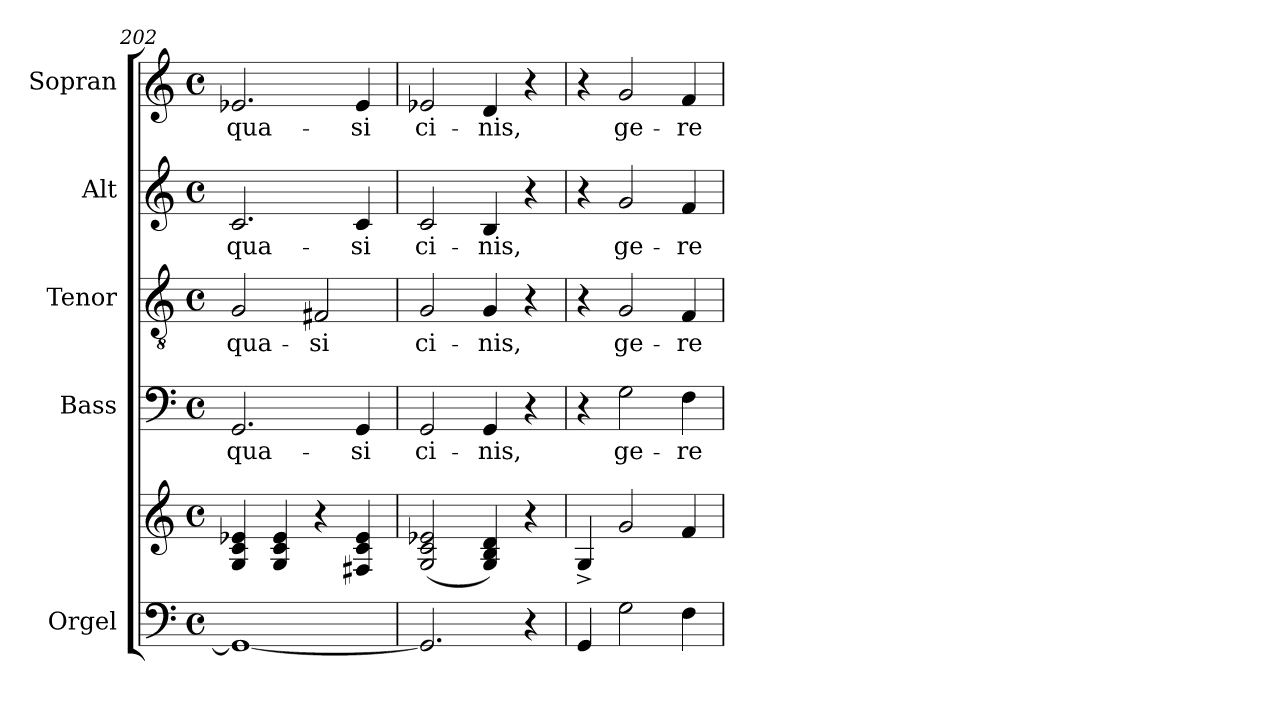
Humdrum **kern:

**kern	**kern	**kern	**text	**kern	**text	**kern	**text	**kern	**text
*part5	*part5	*part4	*part4	*part3	*part3	*part2	*part2	*part1	*part1
*staff6	*staff5	*staff4	*staff4	*staff3	*staff3	*staff2	*staff2	*staff1	*staff1
*I"Orgel	*	*I"Bass	*	*I"Tenor	*	*I"Alt	*	*I"Sopran	*
*I'Org.	*	*I'B.	*	*I'T.	*	*I'A.	*	*I'S.	*
*clefF4	*clefG2	*clefF4	*	*clefGv2	*	*clefG2	*	*clefG2	*
*k[]	*k[]	*k[]	*	*k[]	*	*k[]	*	*k[]	*
*C:	*C:	*C:	*	*C:	*	*C:	*	*C:	*
*M4/4	*M4/4	*M4/4	*	*M4/4	*	*M4/4	*	*M4/4	*
*met(c)	*met(c)	*met(c)	*	*met(c)	*	*met(c)	*	*met(c)	*
=202	=202	=202	=202	=202	=202	=202	=202	=202	=202
!	!	!	!LO:LY:b	!	!LO:LY:b	!	!LO:LY:b	!	!LO:LY:b
1GG_	4G/ 4c/ 4e-X/	2.GG/	qua-	2G/	qua-	2.c/	qua-	2.e-X/	qua-
.	4G/ 4c/ 4e-/	.	.	.	.	.	.	.	.
!	!	!	!	!	!LO:LY:b	!	!	!	!
.	4r	.	.	2F#X/	-si	.	.	.	.
!	!	!	!LO:LY:b	!	!	!	!LO:LY:b	!	!LO:LY:b
.	4F#X/ 4c/ 4e-/	4GG/	-si	.	.	4c/	-si	4e-/	-si
!!LO:LB:g=z
=203	=203	=203	=203	=203	=203	=203	=203	=203	=203
!	!	!	!LO:LY:b	!	!LO:LY:b	!	!LO:LY:b	!	!LO:LY:b
2.GG/]	(2G/ 2c/ 2e-X/	2GG/	ci-	2G/	ci-	2c/	ci-	2e-X/	ci-
!	!	!	!LO:LY:b	!	!LO:LY:b	!	!LO:LY:b	!	!LO:LY:b
.	4G/ 4B/ 4d/)	4GG/	-nis,	4G/	-nis,	4B/	-nis,	4d/	-nis,
4r	4r	4r	.	4r	.	4r	.	4r	.
=204	=204	=204	=204	=204	=204	=204	=204	=204	=204
4GG/	4G^</	4r	.	4r	.	4r	.	4r	.
!	!	!	!LO:LY:b	!	!LO:LY:b	!	!LO:LY:b	!	!LO:LY:b
2G\	2g/	2G\	ge-	2G/	ge-	2g/	ge-	2g/	ge-
!	!	!	!LO:LY:b	!	!LO:LY:b	!	!LO:LY:b	!	!LO:LY:b
4F\	4f/	4F\	-re	4F/	-re	4f/	-re	4f/	-re
=	=	=	=	=	=	=	=	=	=
*-	*-	*-	*-	*-	*-	*-	*-	*-	*-
